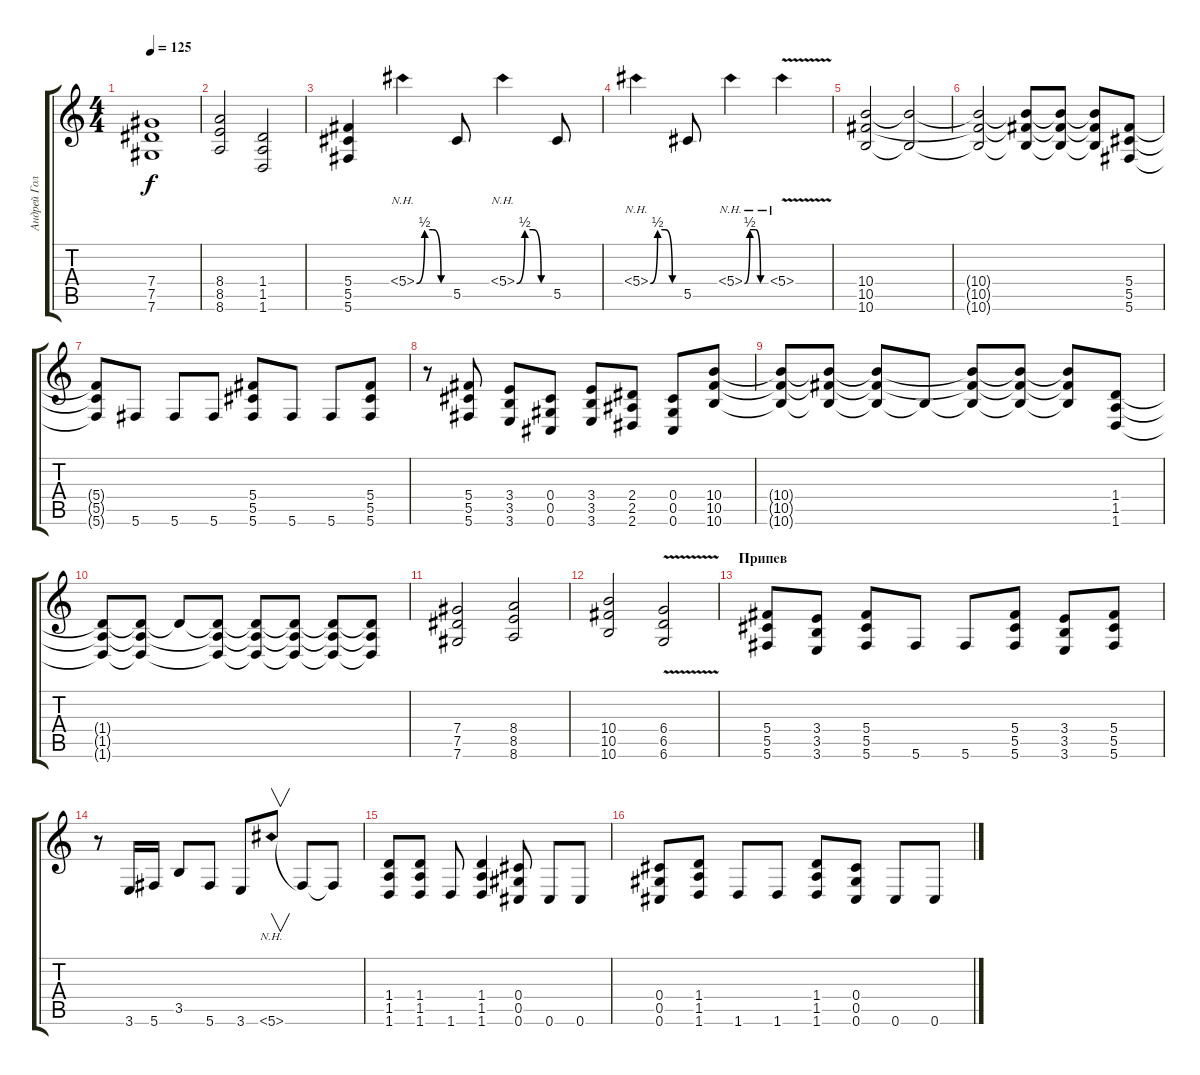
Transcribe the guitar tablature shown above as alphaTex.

\track ("Андрей Голованов" "Андрей Гол") {instrument distortionguitar}
\staff {score tabs}
\tuning (Eb4 Bb3 Gb3 Db3 Ab2 Db2) {hide}
\ts (4 4)
\tempo 125
\clef g2
\ks c
(7.4 7.5 7.6).1{dy f} |
(8.4 8.5 8.6).2 (1.4 1.5 1.6).2 |
(5.4 5.5 5.6).4 5.4{be (custom 0 0 15 2 30 2 45 0 60 0) nh}.4 5.5.8 5.4{be (custom 0 0 15 2 30 2 45 0 60 0) nh}.4 5.5.8 |
5.4{be (custom 0 0 15 2 30 2 45 0 60 0) nh}.4 5.5.8 5.4{be (custom 0 0 15 2 30 2 45 0 60 0) nh}.4 5.4{nh v}.4 |
(10.4 10.5 10.6).2 (10.4{t} 10.6{t}).2 |
(10.4{t} 10.5{t} 10.6{t}).2 (10.4{t} 10.5{t} 10.6{t}).8 (10.4{t} 10.5{t} 10.6{t}).8 (10.4{t} 10.5{t} 10.6{t}).8 (5.4 5.5 5.6).8 |
(5.4{t} 5.5{t} 5.6{t}).8 5.6.8 5.6.8 5.6.8 (5.4 5.5 5.6).8 5.6.8 5.6.8 (5.4 5.5 5.6).8 |
r.8 (5.4 5.5 5.6).8 (3.4 3.5 3.6).8 (0.4 0.5 0.6).8 (3.4 3.5 3.6).8 (2.4 2.5 2.6).8 (0.4 0.5 0.6).8 (10.4 10.5 10.6).8 |
(10.4{t} 10.5{t} 10.6{t}).8 (10.4{t} 10.5{t} 10.6{t}).8 (10.4{t} 10.5{t} 10.6{t}).8 10.6{t}.8 (10.4{t} 10.5{t} 10.6{t}).8 (10.4{t} 10.5{t} 10.6{t}).8 (10.4{t} 10.5{t} 10.6{t}).8 (1.4 1.5 1.6).8 |
(1.4{t} 1.5{t} 1.6{t}).8 (1.4{t} 1.5{t} 1.6{t}).8 1.4{t}.8 (1.4{t} 1.5{t} 1.6{t}).8 (1.4{t} 1.5{t} 1.6{t}).8 (1.4{t} 1.5{t} 1.6{t}).8 (1.4{t} 1.5{t} 1.6{t}).8 (1.4{t} 1.5{t} 1.6{t}).8 |
(7.4 7.5 7.6).2 (8.4 8.5 8.6).2 |
(10.4 10.5 10.6).2 (6.4 6.5 6.6{v}).2 |
\section ("" "Припев")
(5.4 5.5 5.6).8 (3.4 3.5 3.6).8 (5.4 5.5 5.6).8 5.6.8 5.6.8 (5.4 5.5 5.6).8 (3.4 3.5 3.6).8 (5.4 5.5 5.6).8 |
r.8 3.6.16 5.6.16 3.5.8 5.6.8 3.6.8 5.6{nh}.8{v} 5.6{t}.8 5.6{t}.8 |
(1.4 1.5 1.6).8 (1.4 1.5 1.6).8 1.6.8 (1.4 1.5 1.6).4 (0.4 0.5 0.6).8 0.6.8 0.6.8 |
(0.4 0.5 0.6).8 (1.4 1.5 1.6).8 1.6.8 1.6.8 (1.4 1.5 1.6).8 (0.4 0.5 0.6).8 0.6.8 0.6.8
